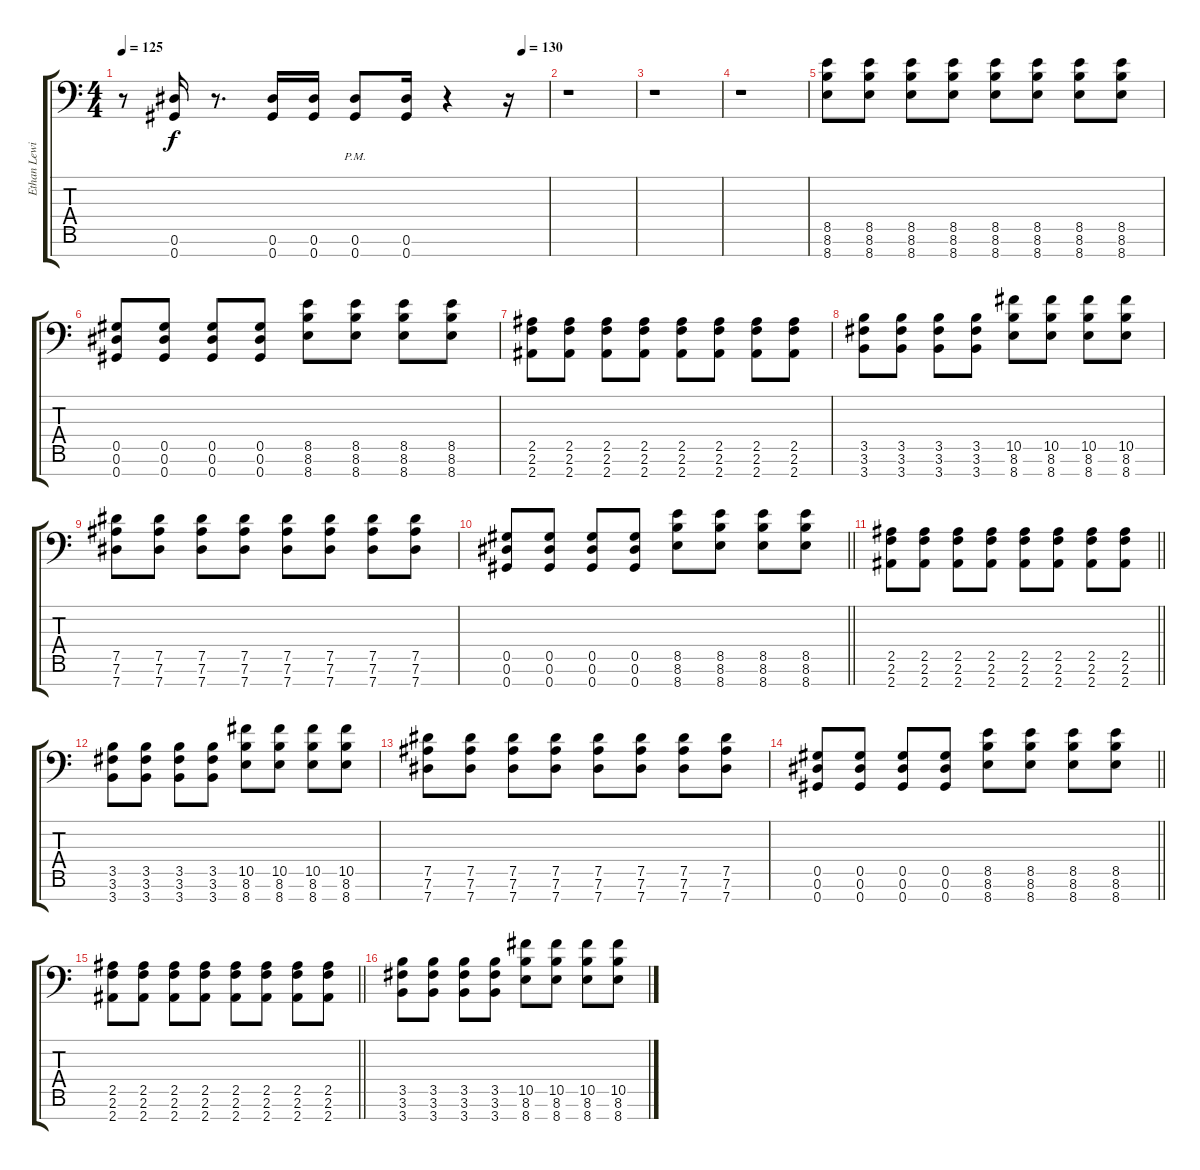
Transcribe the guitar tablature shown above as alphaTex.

\track ("Ethan Lewis" "Ethan Lewi") {instrument overdrivenguitar}
\staff {score tabs}
\tuning (Eb4 Bb3 Gb3 Db3 Ab2 Eb2 Ab1) {hide}
\ts (4 4)
\tempo 125
\tempo (130 0.9375)
\clef f4
\ks c
r.8{dy f} (0.6 0.7).16 r.8{d} (0.6 0.7).16 (0.6 0.7).16 (0.6{pm} 0.7{pm}).8 (0.6 0.7).16 r.4 r.16 |
r.1 |
r.1 |
r.1 |
(8.5 8.6 8.7).8 (8.5 8.6 8.7).8 (8.5 8.6 8.7).8 (8.5 8.6 8.7).8 (8.5 8.6 8.7).8 (8.5 8.6 8.7).8 (8.5 8.6 8.7).8 (8.5 8.6 8.7).8 |
(0.5 0.6 0.7).8 (0.5 0.6 0.7).8 (0.5 0.6 0.7).8 (0.5 0.6 0.7).8 (8.5 8.6 8.7).8 (8.5 8.6 8.7).8 (8.5 8.6 8.7).8 (8.5 8.6 8.7).8 |
(2.5 2.6 2.7).8 (2.5 2.6 2.7).8 (2.5 2.6 2.7).8 (2.5 2.6 2.7).8 (2.5 2.6 2.7).8 (2.5 2.6 2.7).8 (2.5 2.6 2.7).8 (2.5 2.6 2.7).8 |
(3.5 3.6 3.7).8 (3.5 3.6 3.7).8 (3.5 3.6 3.7).8 (3.5 3.6 3.7).8 (10.5 8.6 8.7).8 (10.5 8.6 8.7).8 (10.5 8.6 8.7).8 (10.5 8.6 8.7).8 |
(7.5 7.6 7.7).8 (7.5 7.6 7.7).8 (7.5 7.6 7.7).8 (7.5 7.6 7.7).8 (7.5 7.6 7.7).8 (7.5 7.6 7.7).8 (7.5 7.6 7.7).8 (7.5 7.6 7.7).8 |
\barLineRight lightlight
(0.5 0.6 0.7).8 (0.5 0.6 0.7).8 (0.5 0.6 0.7).8 (0.5 0.6 0.7).8 (8.5 8.6 8.7).8 (8.5 8.6 8.7).8 (8.5 8.6 8.7).8 (8.5 8.6 8.7).8 |
\barLineRight lightlight
(2.5 2.6 2.7).8 (2.5 2.6 2.7).8 (2.5 2.6 2.7).8 (2.5 2.6 2.7).8 (2.5 2.6 2.7).8 (2.5 2.6 2.7).8 (2.5 2.6 2.7).8 (2.5 2.6 2.7).8 |
(3.5 3.6 3.7).8 (3.5 3.6 3.7).8 (3.5 3.6 3.7).8 (3.5 3.6 3.7).8 (10.5 8.6 8.7).8 (10.5 8.6 8.7).8 (10.5 8.6 8.7).8 (10.5 8.6 8.7).8 |
(7.5 7.6 7.7).8 (7.5 7.6 7.7).8 (7.5 7.6 7.7).8 (7.5 7.6 7.7).8 (7.5 7.6 7.7).8 (7.5 7.6 7.7).8 (7.5 7.6 7.7).8 (7.5 7.6 7.7).8 |
\barLineRight lightlight
(0.5 0.6 0.7).8 (0.5 0.6 0.7).8 (0.5 0.6 0.7).8 (0.5 0.6 0.7).8 (8.5 8.6 8.7).8 (8.5 8.6 8.7).8 (8.5 8.6 8.7).8 (8.5 8.6 8.7).8 |
\barLineRight lightlight
(2.5 2.6 2.7).8 (2.5 2.6 2.7).8 (2.5 2.6 2.7).8 (2.5 2.6 2.7).8 (2.5 2.6 2.7).8 (2.5 2.6 2.7).8 (2.5 2.6 2.7).8 (2.5 2.6 2.7).8 |
(3.5 3.6 3.7).8 (3.5 3.6 3.7).8 (3.5 3.6 3.7).8 (3.5 3.6 3.7).8 (10.5 8.6 8.7).8 (10.5 8.6 8.7).8 (10.5 8.6 8.7).8 (10.5 8.6 8.7).8
